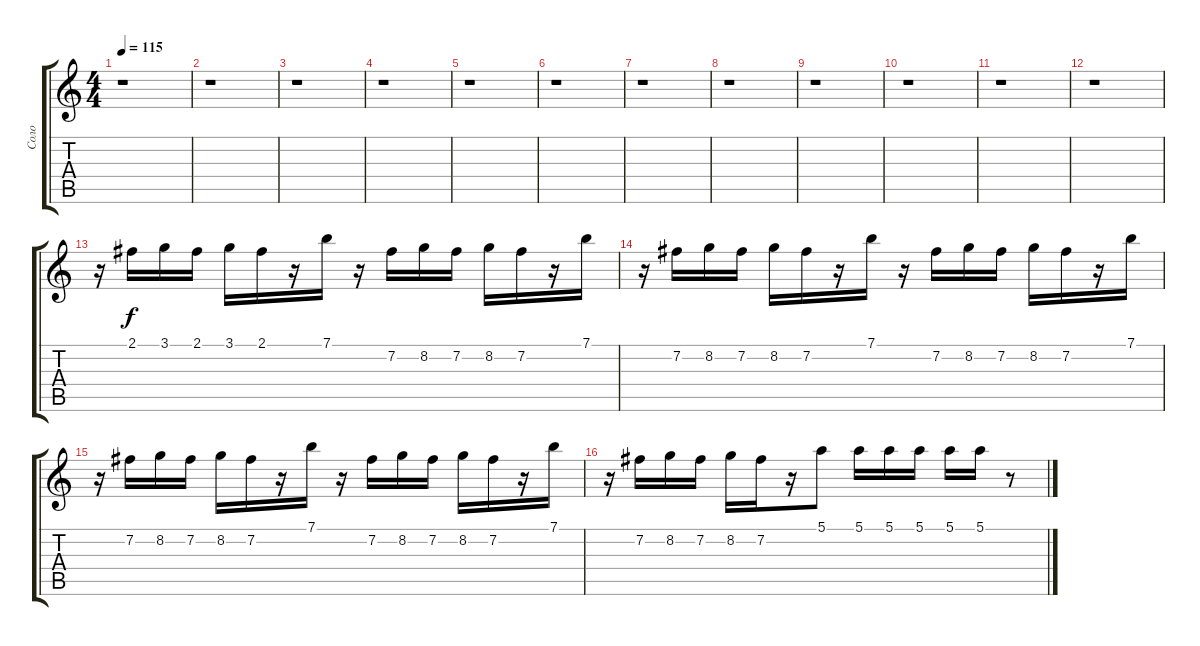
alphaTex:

\track ("Соло" "Соло") {instrument distortionguitar}
\staff {score tabs}
\tuning (E4 B3 G3 D3 A2 E2) {hide}
\ts (4 4)
\tempo 115
\clef g2
\ks c
r.1{dy f} |
r.1 |
r.1 |
r.1 |
r.1 |
r.1 |
r.1 |
r.1 |
r.1 |
r.1 |
r.1 |
r.1 |
r.16 2.1.16 3.1.16 2.1.16 3.1.16 2.1.16 r.16 7.1.16 r.16 7.2.16 8.2.16 7.2.16 8.2.16 7.2.16 r.16 7.1.16 |
r.16 7.2.16 8.2.16 7.2.16 8.2.16 7.2.16 r.16 7.1.16 r.16 7.2.16 8.2.16 7.2.16 8.2.16 7.2.16 r.16 7.1.16 |
r.16 7.2.16 8.2.16 7.2.16 8.2.16 7.2.16 r.16 7.1.16 r.16 7.2.16 8.2.16 7.2.16 8.2.16 7.2.16 r.16 7.1.16 |
r.16 7.2.16 8.2.16 7.2.16 8.2.16 7.2.16 r.16 5.1.8 5.1.16 5.1.16 5.1.16 5.1.16 5.1.16 r.8
